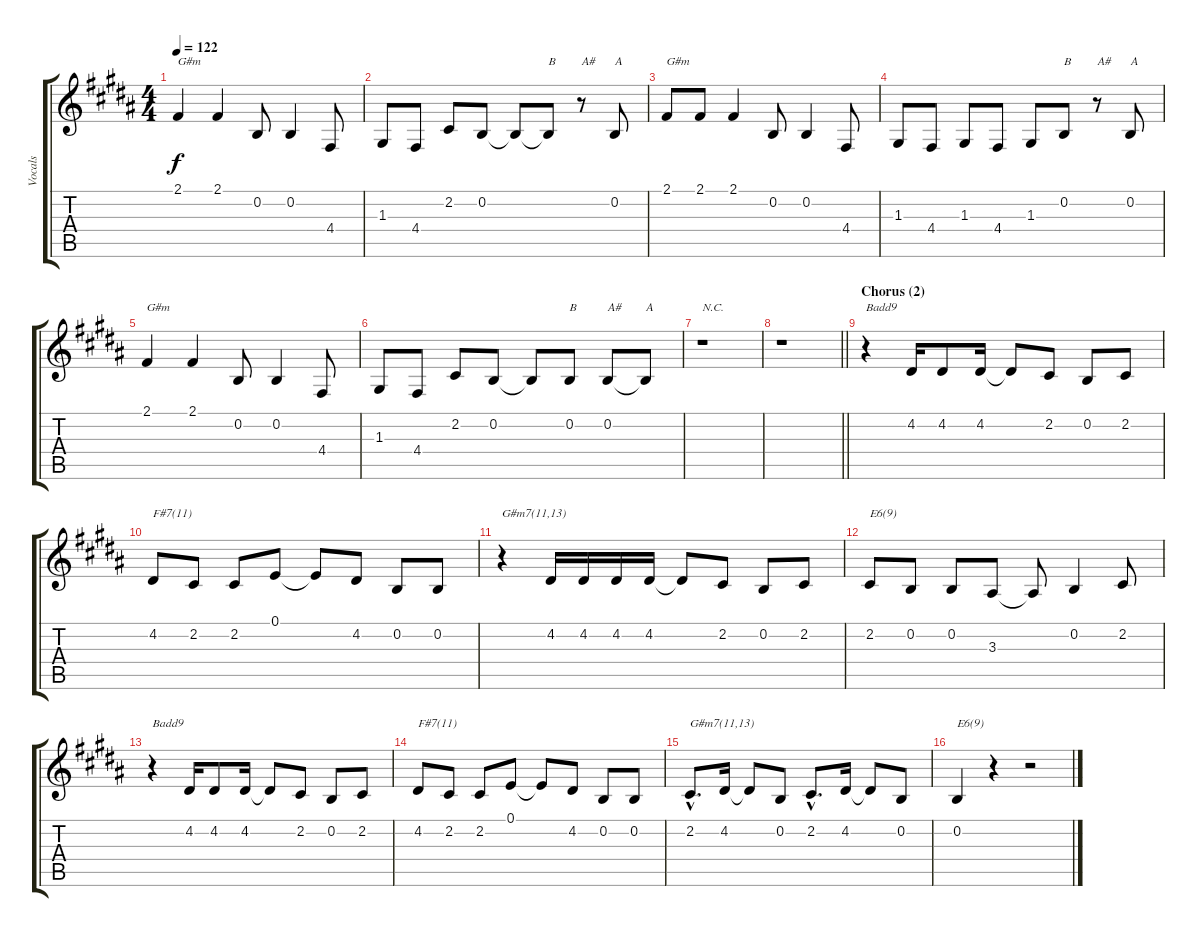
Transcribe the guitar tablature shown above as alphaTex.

\track ("Vocals" "Vocals") {instrument sopranosax}
\staff {score tabs}
\tuning (E4 B3 G3 D3 A2 E2) {hide}
\ts (4 4)
\tempo 122
\clef g2
\ks g#minor
2.1.4{txt "G#m" dy f} 2.1.4 0.2.8 0.2.4 4.4.8 |
1.3.8 4.4.8 2.2.8 0.2.8 0.2{t}.8 0.2{t}.8{txt "B"} r.8{txt "A#"} 0.2.8{txt "A"} |
2.1.8{txt "G#m"} 2.1.8 2.1.4 0.2.8 0.2.4 4.4.8 |
1.3.8 4.4.8 1.3.8 4.4.8 1.3.8 0.2.8{txt "B"} r.8{txt "A#"} 0.2.8{txt "A"} |
2.1.4{txt "G#m"} 2.1.4 0.2.8 0.2.4 4.4.8 |
1.3.8 4.4.8 2.2.8 0.2.8 0.2{t}.8 0.2.8{txt "B"} 0.2.8{txt "A#"} 0.2{t}.8{txt "A"} |
r.1{txt "N.C."} |
\barLineRight lightlight
r.1 |
\section ("" "Chorus (2)")
r.4{txt "Badd9"} 4.2.16 4.2.8 4.2.16 4.2{t}.8 2.2.8 0.2.8 2.2.8 |
4.2.8{txt "F#7(11)"} 2.2.8 2.2.8 0.1.8 0.1{t}.8 4.2.8 0.2.8 0.2.8 |
r.4{txt "G#m7(11,13)"} 4.2.16 4.2.16 4.2.16 4.2.16 4.2{t}.8 2.2.8 0.2.8 2.2.8 |
2.2.8{txt "E6(9)"} 0.2.8 0.2.8 3.3.8 3.3{t}.8 0.2.4 2.2.8 |
r.4{txt "Badd9"} 4.2.16 4.2.8 4.2.16 4.2{t}.8 2.2.8 0.2.8 2.2.8 |
4.2.8{txt "F#7(11)"} 2.2.8 2.2.8 0.1.8 0.1{t}.8 4.2.8 0.2.8 0.2.8 |
2.2{hac}.8{d txt "G#m7(11,13)"} 4.2.16 4.2{t}.8 0.2.8 2.2{hac}.8{d} 4.2.16 4.2{t}.8 0.2.8 |
0.2.4{txt "E6(9)"} r.4 r.2
